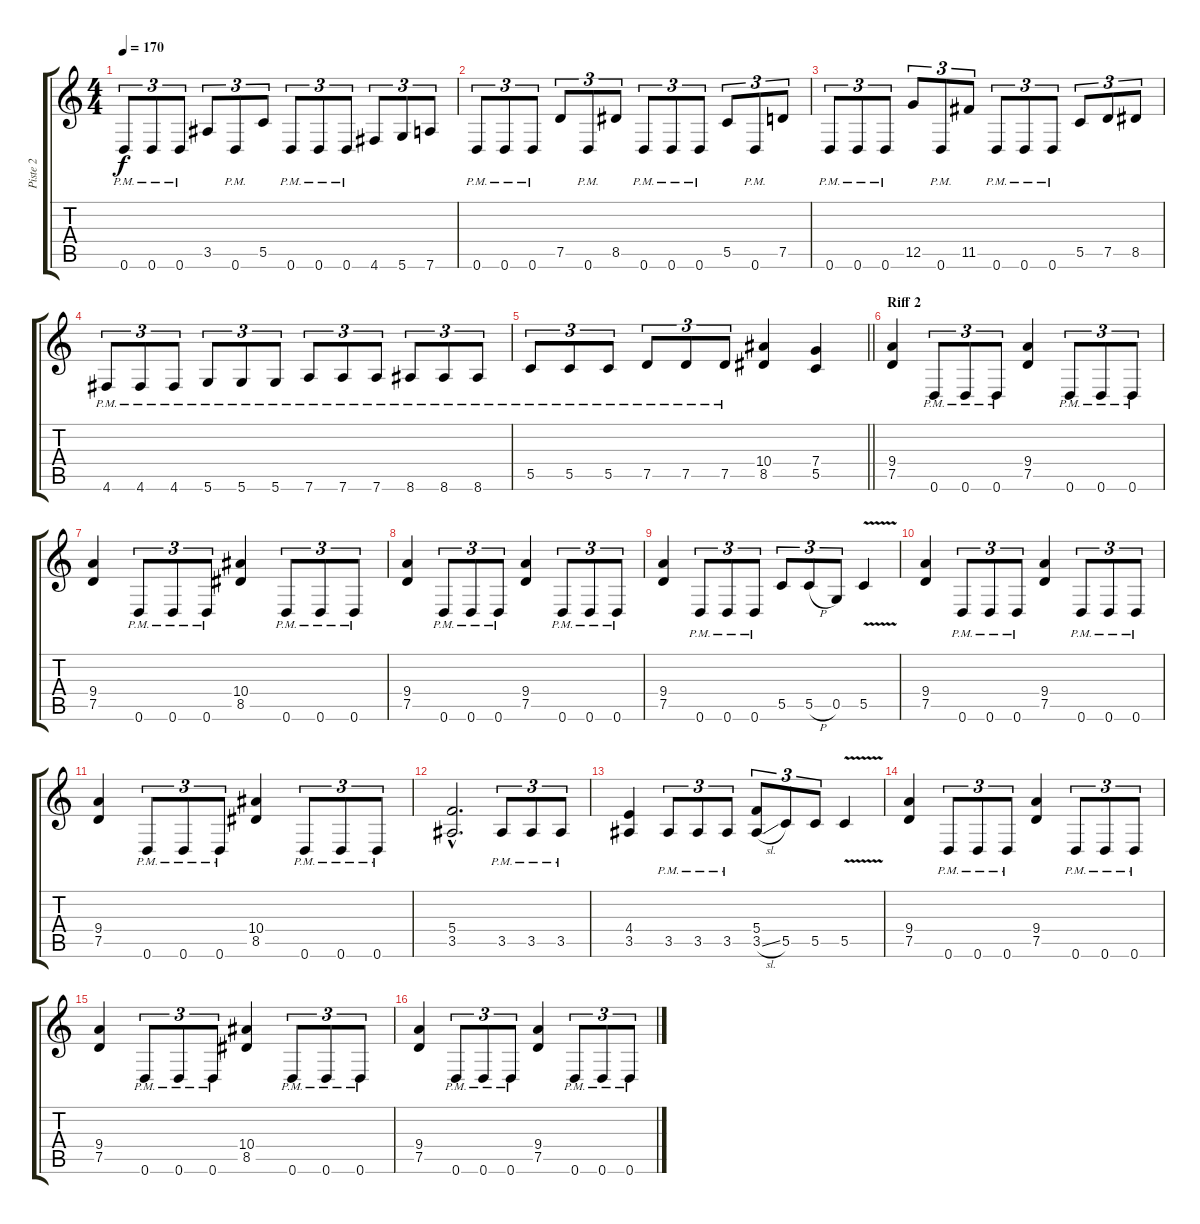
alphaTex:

\track ("Piste 2" "Piste 2") {instrument distortionguitar}
\staff {score tabs}
\tuning (D4 A3 F3 C3 G2 D2) {hide}
\ts (4 4)
\tempo 170
\clef g2
\ks c
0.6{pm}.8{tu (3 2) dy f} 0.6{pm}.8{tu (3 2)} 0.6{pm}.8{tu (3 2)} 3.5.8{tu (3 2)} 0.6{pm}.8{tu (3 2)} 5.5.8{tu (3 2)} 0.6{pm}.8{tu (3 2)} 0.6{pm}.8{tu (3 2)} 0.6{pm}.8{tu (3 2)} 4.6.8{tu (3 2)} 5.6.8{tu (3 2)} 7.6.8{tu (3 2)} |
0.6{pm}.8{tu (3 2)} 0.6{pm}.8{tu (3 2)} 0.6{pm}.8{tu (3 2)} 7.5.8{tu (3 2)} 0.6{pm}.8{tu (3 2)} 8.5.8{tu (3 2)} 0.6{pm}.8{tu (3 2)} 0.6{pm}.8{tu (3 2)} 0.6{pm}.8{tu (3 2)} 5.5.8{tu (3 2)} 0.6{pm}.8{tu (3 2)} 7.5.8{tu (3 2)} |
0.6{pm}.8{tu (3 2)} 0.6{pm}.8{tu (3 2)} 0.6{pm}.8{tu (3 2)} 12.5.8{tu (3 2)} 0.6{pm}.8{tu (3 2)} 11.5.8{tu (3 2)} 0.6{pm}.8{tu (3 2)} 0.6{pm}.8{tu (3 2)} 0.6{pm}.8{tu (3 2)} 5.5.8{tu (3 2)} 7.5.8{tu (3 2)} 8.5.8{tu (3 2)} |
4.6{pm}.8{tu (3 2)} 4.6{pm}.8{tu (3 2)} 4.6{pm}.8{tu (3 2)} 5.6{pm}.8{tu (3 2)} 5.6{pm}.8{tu (3 2)} 5.6{pm}.8{tu (3 2)} 7.6{pm}.8{tu (3 2)} 7.6{pm}.8{tu (3 2)} 7.6{pm}.8{tu (3 2)} 8.6{pm}.8{tu (3 2)} 8.6{pm}.8{tu (3 2)} 8.6{pm}.8{tu (3 2)} |
\barLineRight lightlight
5.5{pm}.8{tu (3 2)} 5.5{pm}.8{tu (3 2)} 5.5{pm}.8{tu (3 2)} 7.5{pm}.8{tu (3 2)} 7.5{pm}.8{tu (3 2)} 7.5{pm}.8{tu (3 2)} (10.4 8.5).4 (7.4 5.5).4 |
\section ("" "Riff 2")
(9.4 7.5).4 0.6{pm}.8{tu (3 2)} 0.6{pm}.8{tu (3 2)} 0.6{pm}.8{tu (3 2)} (9.4 7.5).4 0.6{pm}.8{tu (3 2)} 0.6{pm}.8{tu (3 2)} 0.6{pm}.8{tu (3 2)} |
(9.4 7.5).4 0.6{pm}.8{tu (3 2)} 0.6{pm}.8{tu (3 2)} 0.6{pm}.8{tu (3 2)} (10.4 8.5).4 0.6{pm}.8{tu (3 2)} 0.6{pm}.8{tu (3 2)} 0.6{pm}.8{tu (3 2)} |
(9.4 7.5).4 0.6{pm}.8{tu (3 2)} 0.6{pm}.8{tu (3 2)} 0.6{pm}.8{tu (3 2)} (9.4 7.5).4 0.6{pm}.8{tu (3 2)} 0.6{pm}.8{tu (3 2)} 0.6{pm}.8{tu (3 2)} |
(9.4 7.5).4 0.6{pm}.8{tu (3 2)} 0.6{pm}.8{tu (3 2)} 0.6{pm}.8{tu (3 2)} 5.5.8{tu (3 2)} 5.5{h}.8{tu (3 2)} 0.5.8{tu (3 2)} 5.5{v}.4 |
(9.4 7.5).4 0.6{pm}.8{tu (3 2)} 0.6{pm}.8{tu (3 2)} 0.6{pm}.8{tu (3 2)} (9.4 7.5).4 0.6{pm}.8{tu (3 2)} 0.6{pm}.8{tu (3 2)} 0.6{pm}.8{tu (3 2)} |
(9.4 7.5).4 0.6{pm}.8{tu (3 2)} 0.6{pm}.8{tu (3 2)} 0.6{pm}.8{tu (3 2)} (10.4 8.5).4 0.6{pm}.8{tu (3 2)} 0.6{pm}.8{tu (3 2)} 0.6{pm}.8{tu (3 2)} |
(5.4{hac} 3.5{hac}).2{d} 3.5{pm}.8{tu (3 2)} 3.5{pm}.8{tu (3 2)} 3.5{pm}.8{tu (3 2)} |
(4.4 3.5).4 3.5{pm}.8{tu (3 2)} 3.5{pm}.8{tu (3 2)} 3.5{pm}.8{tu (3 2)} (5.4 3.5{sl}).8{tu (3 2)} 5.5.8{tu (3 2)} 5.5.8{tu (3 2)} 5.5{v}.4 |
(9.4 7.5).4 0.6{pm}.8{tu (3 2)} 0.6{pm}.8{tu (3 2)} 0.6{pm}.8{tu (3 2)} (9.4 7.5).4 0.6{pm}.8{tu (3 2)} 0.6{pm}.8{tu (3 2)} 0.6{pm}.8{tu (3 2)} |
(9.4 7.5).4 0.6{pm}.8{tu (3 2)} 0.6{pm}.8{tu (3 2)} 0.6{pm}.8{tu (3 2)} (10.4 8.5).4 0.6{pm}.8{tu (3 2)} 0.6{pm}.8{tu (3 2)} 0.6{pm}.8{tu (3 2)} |
(9.4 7.5).4 0.6{pm}.8{tu (3 2)} 0.6{pm}.8{tu (3 2)} 0.6{pm}.8{tu (3 2)} (9.4 7.5).4 0.6{pm}.8{tu (3 2)} 0.6{pm}.8{tu (3 2)} 0.6{pm}.8{tu (3 2)}
